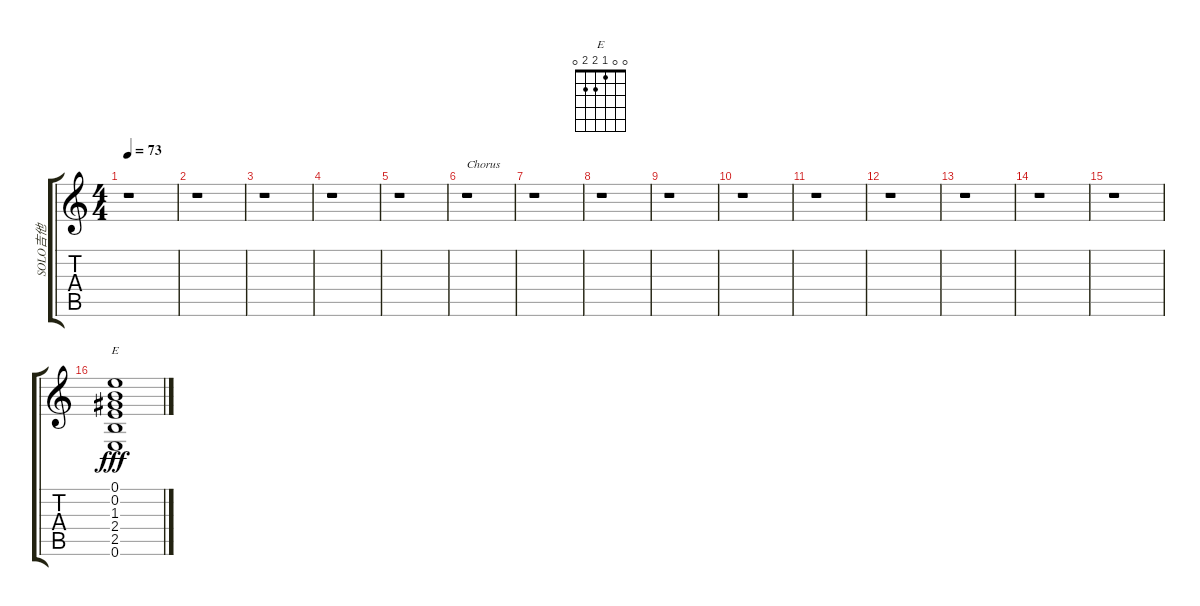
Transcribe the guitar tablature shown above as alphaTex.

\track ("SOLO吉他" "SOLO吉他") {instrument overdrivenguitar}
\staff {score tabs}
\tuning (E4 B3 G3 D3 A2 E2) {hide}
\chord ("E" 0 0 1 2 2 0)
\ts (4 4)
\tempo 73
\clef g2
\ks c
r.1{dy f} |
r.1 |
r.1 |
r.1 |
r.1 |
r.1{txt "Chorus"} |
r.1 |
r.1 |
r.1 |
r.1 |
r.1 |
r.1 |
r.1 |
r.1 |
r.1 |
(0.1 0.2 1.3 2.4 2.5 0.6).1{ch "E" dy fff}
